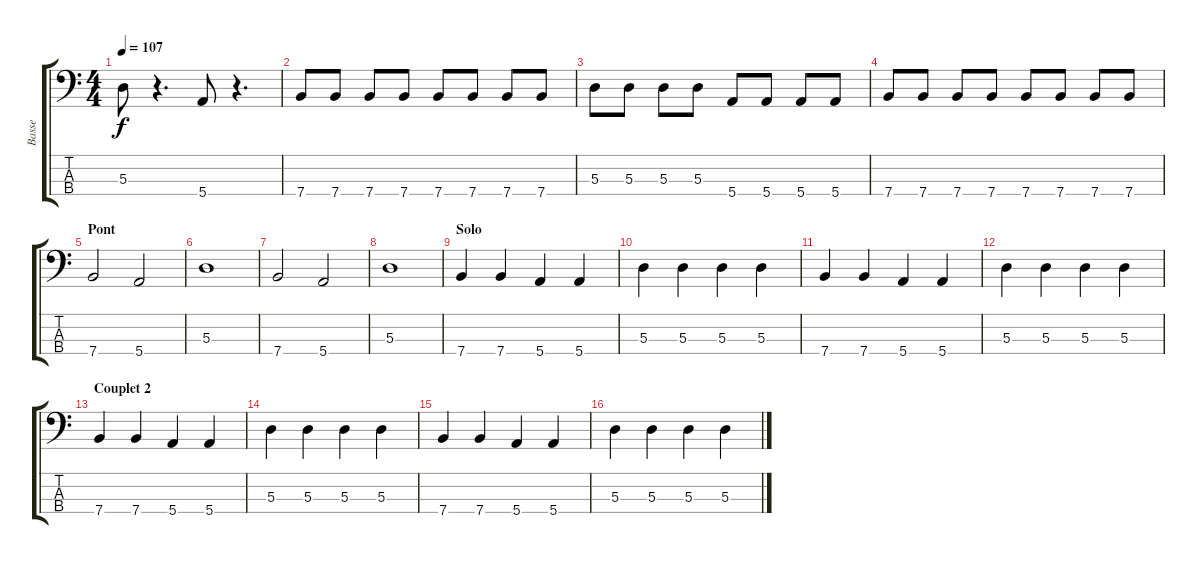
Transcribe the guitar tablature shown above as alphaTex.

\track ("Basse" "Basse") {instrument electricbassfinger}
\staff {score tabs}
\tuning (G2 D2 A1 E1) {hide}
\ts (4 4)
\tempo 107
\clef f4
\ks c
5.3.8{dy f} r.4{d} 5.4.8 r.4{d} |
7.4.8 7.4.8 7.4.8 7.4.8 7.4.8 7.4.8 7.4.8 7.4.8 |
5.3.8 5.3.8 5.3.8 5.3.8 5.4.8 5.4.8 5.4.8 5.4.8 |
7.4.8 7.4.8 7.4.8 7.4.8 7.4.8 7.4.8 7.4.8 7.4.8 |
\section ("" "Pont")
7.4.2 5.4.2 |
5.3.1 |
7.4.2 5.4.2 |
5.3.1 |
\section ("" "Solo")
7.4.4 7.4.4 5.4.4 5.4.4 |
5.3.4 5.3.4 5.3.4 5.3.4 |
7.4.4 7.4.4 5.4.4 5.4.4 |
5.3.4 5.3.4 5.3.4 5.3.4 |
\section ("" "Couplet 2")
7.4.4 7.4.4 5.4.4 5.4.4 |
5.3.4 5.3.4 5.3.4 5.3.4 |
7.4.4 7.4.4 5.4.4 5.4.4 |
5.3.4 5.3.4 5.3.4 5.3.4
